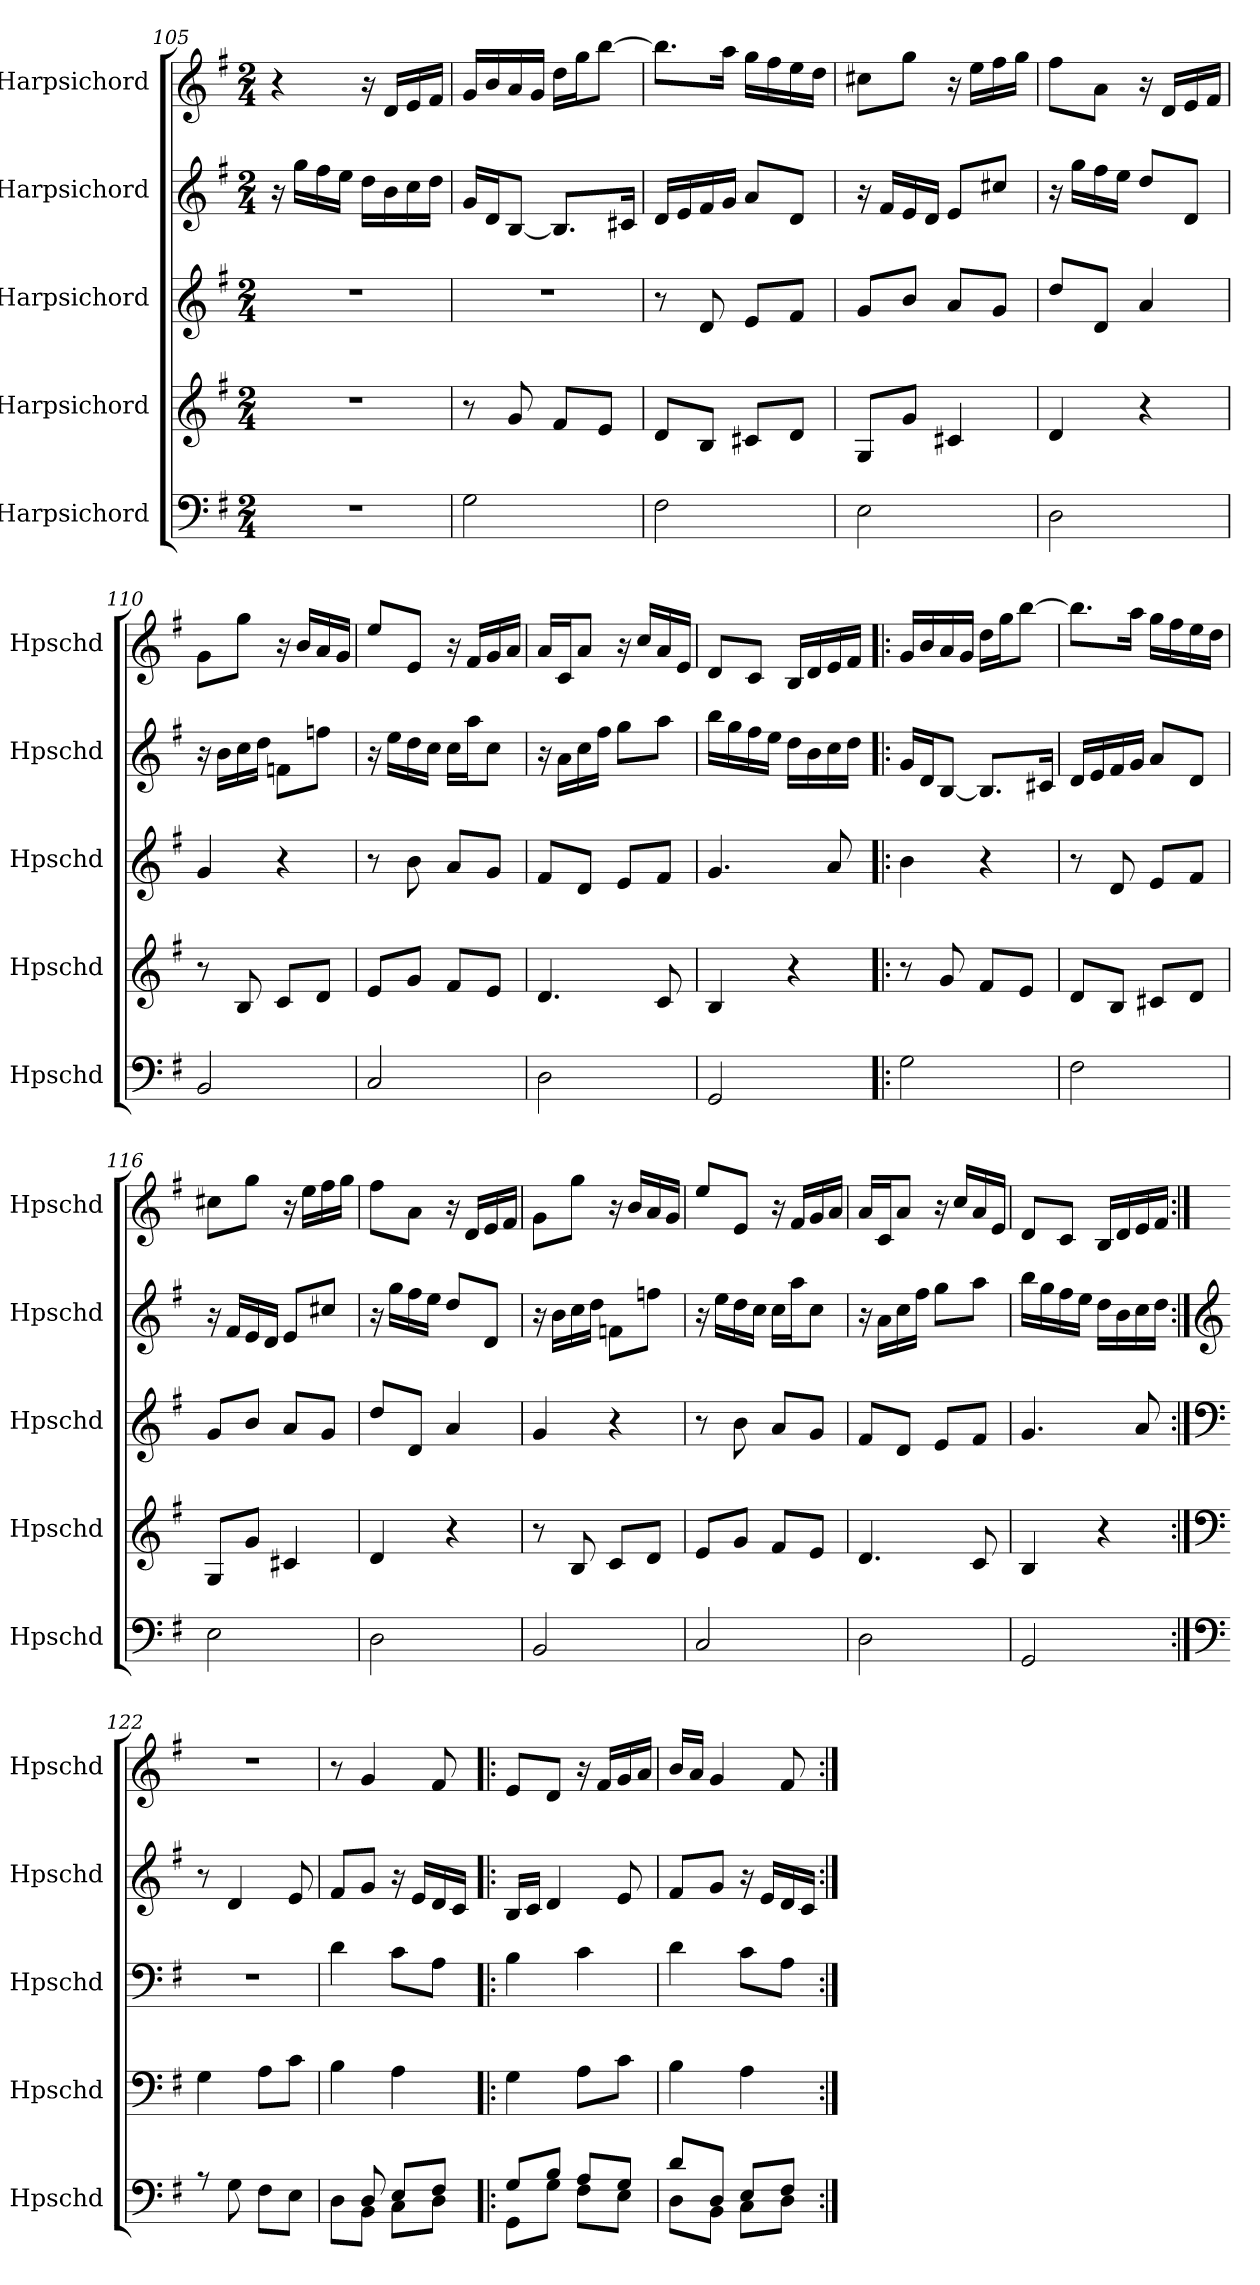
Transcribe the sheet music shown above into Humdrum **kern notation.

**kern	**kern	**kern	**kern	**kern
*part5	*part4	*part3	*part2	*part1
*staff5	*staff4	*staff3	*staff2	*staff1
*I"Harpsichord	*I"Harpsichord	*I"Harpsichord	*I"Harpsichord	*I"Harpsichord
*I'Hpschd	*I'Hpschd	*I'Hpschd	*I'Hpschd	*I'Hpschd
!!LO:PB:g=z
*clefF4	*clefG2	*clefG2	*clefG2	*clefG2
*k[f#]	*k[f#]	*k[f#]	*k[f#]	*k[f#]
*M2/4	*M2/4	*M2/4	*M2/4	*M2/4
=105	=105	=105	=105	=105
2r	2r	2r	16r	4r
.	.	.	16gg\LL	.
.	.	.	16ff#\	.
.	.	.	16ee\JJ	.
.	.	.	16dd\LL	16r
.	.	.	16b\	16d/LL
.	.	.	16cc\	16e/
.	.	.	16dd\JJ	16f#/JJ
=106	=106	=106	=106	=106
2G\	8r	2r	16g/LL	16g/LL
.	.	.	16d/J	16b/
.	8g/	.	[8B/J	16a/
.	.	.	.	16g/JJ
.	8f#/L	.	8.B/L]	16dd\LL
.	.	.	.	16gg\J
.	8e/J	.	.	[8bb\J
.	.	.	16c#X/Jk	.
=107	=107	=107	=107	=107
2F#\	8d/L	8r	16d/LL	8.bb\L]
.	.	.	16e/	.
.	8B/J	8d/	16f#/	.
.	.	.	16g/JJ	16aa\Jk
.	8c#X/L	8e/L	8a/L	16gg\LL
.	.	.	.	16ff#\
.	8d/J	8f#/J	8d/J	16ee\
.	.	.	.	16dd\JJ
=108	=108	=108	=108	=108
2E\	8G/L	8g/L	16r	8cc#X\L
.	.	.	16f#/LL	.
.	8g/J	8b/J	16e/	8gg\J
.	.	.	16d/JJ	.
.	4c#X/	8a/L	8e/L	16r
.	.	.	.	16ee\LL
.	.	8g/J	8cc#X/J	16ff#\
.	.	.	.	16gg\JJ
=109	=109	=109	=109	=109
2D\	4d/	8dd/L	16r	8ff#\L
.	.	.	16gg\LL	.
.	.	8d/J	16ff#\	8a\J
.	.	.	16ee\JJ	.
.	4r	4a/	8dd/L	16r
.	.	.	.	16d/LL
.	.	.	8d/J	16e/
.	.	.	.	16f#/JJ
=110	=110	=110	=110	=110
2BB/	8r	4g/	16r	8g\L
.	.	.	16b\LL	.
.	8B/	.	16cc\	8gg\J
.	.	.	16dd\JJ	.
.	8c/L	4r	8fn\L	16r
.	.	.	.	16b/LL
.	8d/J	.	8ffn\J	16a/
.	.	.	.	16g/JJ
!!LO:LB:g=z
=111	=111	=111	=111	=111
2C/	8e/L	8r	16r	8ee/L
.	.	.	16ee\LL	.
.	8g/J	8b\	16dd\	8e/J
.	.	.	16cc\JJ	.
.	8f#/L	8a/L	16cc\LL	16r
.	.	.	16aa\J	16f#/LL
.	8e/J	8g/J	8cc\J	16g/
.	.	.	.	16a/JJ
=112	=112	=112	=112	=112
2D\	4.d/	8f#/L	16r	16a/LL
.	.	.	16a\LL	16c/J
.	.	8d/J	16cc\	8a/J
.	.	.	16ff#\JJ	.
.	.	8e/L	8gg\L	16r
.	.	.	.	16cc/LL
.	8c/	8f#/J	8aa\J	16a/
.	.	.	.	16e/JJ
=113	=113	=113	=113	=113
2GG/	4B/	4.g/	16bb\LL	8d/L
.	.	.	16gg\	.
.	.	.	16ff#\	8c/J
.	.	.	16ee\JJ	.
.	4r	.	16dd\LL	16B/LL
.	.	.	16b\	16d/
.	.	8a/	16cc\	16e/
.	.	.	16dd\JJ	16f#/JJ
!!LO:PB:g=z
=114!|:	=114!|:	=114!|:	=114!|:	=114!|:
2G\	8r	4b\	16g/LL	16g/LL
.	.	.	16d/J	16b/
.	8g/	.	[8B/J	16a/
.	.	.	.	16g/JJ
.	8f#/L	4r	8.B/L]	16dd\LL
.	.	.	.	16gg\J
.	8e/J	.	.	[8bb\J
.	.	.	16c#X/Jk	.
=115	=115	=115	=115	=115
2F#\	8d/L	8r	16d/LL	8.bb\L]
.	.	.	16e/	.
.	8B/J	8d/	16f#/	.
.	.	.	16g/JJ	16aa\Jk
.	8c#X/L	8e/L	8a/L	16gg\LL
.	.	.	.	16ff#\
.	8d/J	8f#/J	8d/J	16ee\
.	.	.	.	16dd\JJ
=116	=116	=116	=116	=116
2E\	8G/L	8g/L	16r	8cc#X\L
.	.	.	16f#/LL	.
.	8g/J	8b/J	16e/	8gg\J
.	.	.	16d/JJ	.
.	4c#X/	8a/L	8e/L	16r
.	.	.	.	16ee\LL
.	.	8g/J	8cc#X/J	16ff#\
.	.	.	.	16gg\JJ
=117	=117	=117	=117	=117
2D\	4d/	8dd/L	16r	8ff#\L
.	.	.	16gg\LL	.
.	.	8d/J	16ff#\	8a\J
.	.	.	16ee\JJ	.
.	4r	4a/	8dd/L	16r
.	.	.	.	16d/LL
.	.	.	8d/J	16e/
.	.	.	.	16f#/JJ
!!LO:LB:g=z
=118	=118	=118	=118	=118
2BB/	8r	4g/	16r	8g\L
.	.	.	16b\LL	.
.	8B/	.	16cc\	8gg\J
.	.	.	16dd\JJ	.
.	8c/L	4r	8fn\L	16r
.	.	.	.	16b/LL
.	8d/J	.	8ffn\J	16a/
.	.	.	.	16g/JJ
=119	=119	=119	=119	=119
2C/	8e/L	8r	16r	8ee/L
.	.	.	16ee\LL	.
.	8g/J	8b\	16dd\	8e/J
.	.	.	16cc\JJ	.
.	8f#/L	8a/L	16cc\LL	16r
.	.	.	16aa\J	16f#/LL
.	8e/J	8g/J	8cc\J	16g/
.	.	.	.	16a/JJ
=120	=120	=120	=120	=120
2D\	4.d/	8f#/L	16r	16a/LL
.	.	.	16a\LL	16c/J
.	.	8d/J	16cc\	8a/J
.	.	.	16ff#\JJ	.
.	.	8e/L	8gg\L	16r
.	.	.	.	16cc/LL
.	8c/	8f#/J	8aa\J	16a/
.	.	.	.	16e/JJ
=121	=121	=121	=121	=121
2GG/	4B/	4.g/	16bb\LL	8d/L
.	.	.	16gg\	.
.	.	.	16ff#\	8c/J
.	.	.	16ee\JJ	.
.	4r	.	16dd\LL	16B/LL
.	.	.	16b\	16d/
.	.	8a/	16cc\	16e/
.	.	.	16dd\JJ	16f#/JJ
!!LO:PB:g=z
=122:|!	=122:|!	=122:|!	=122:|!	=122:|!
*clefF4	*clefF4	*clefF4	*clefG2	*
*	*	*	*	*MM80
*^	*	*	*	*
8ryy	8rA	4G\	2r	8r	2r
8ryy	8G\	.	.	4d/	.
4ryy	8F#\L	8A\L	.	.	.
.	8E\J	8c\J	.	8e/	.
=123	=123	=123	=123	=123	=123
8ryy	8D\L	4B\	4d\	8f#/L	8r
8D/	8BB\J	.	.	8g/J	4g/
8E/L	8C\L	4A\	8c\L	16r	.
.	.	.	.	16e/LL	.
8F#/J	8D\J	.	8A\J	16d/	8f#/
.	.	.	.	16c/JJ	.
!!LO:LB:g=z
=124!|:	=124!|:	=124!|:	=124!|:	=124!|:	=124!|:
8G/L	8GG\L	4G\	4B\	16B/LL	8e/L
.	.	.	.	16c/JJ	.
8B/J	8G\J	.	.	4d/	8d/J
8A/L	8F#\L	8A\L	4c\	.	16r
.	.	.	.	.	16f#/LL
8G/J	8E\J	8c\J	.	8e/	16g/
.	.	.	.	.	16a/JJ
=125	=125	=125	=125	=125	=125
8d/L	8D\L	4B\	4d\	8f#/L	16b/LL
.	.	.	.	.	16a/JJ
8D/J	8BB\J	.	.	8g/J	4g/
8E/L	8C\L	4A\	8c\L	16r	.
.	.	.	.	16e/LL	.
8F#/J	8D\J	.	8A\J	16d/	8f#/
.	.	.	.	16c/JJ	.
*v	*v	*	*	*	*
=:|!	=:|!	=:|!	=:|!	=:|!
*-	*-	*-	*-	*-
